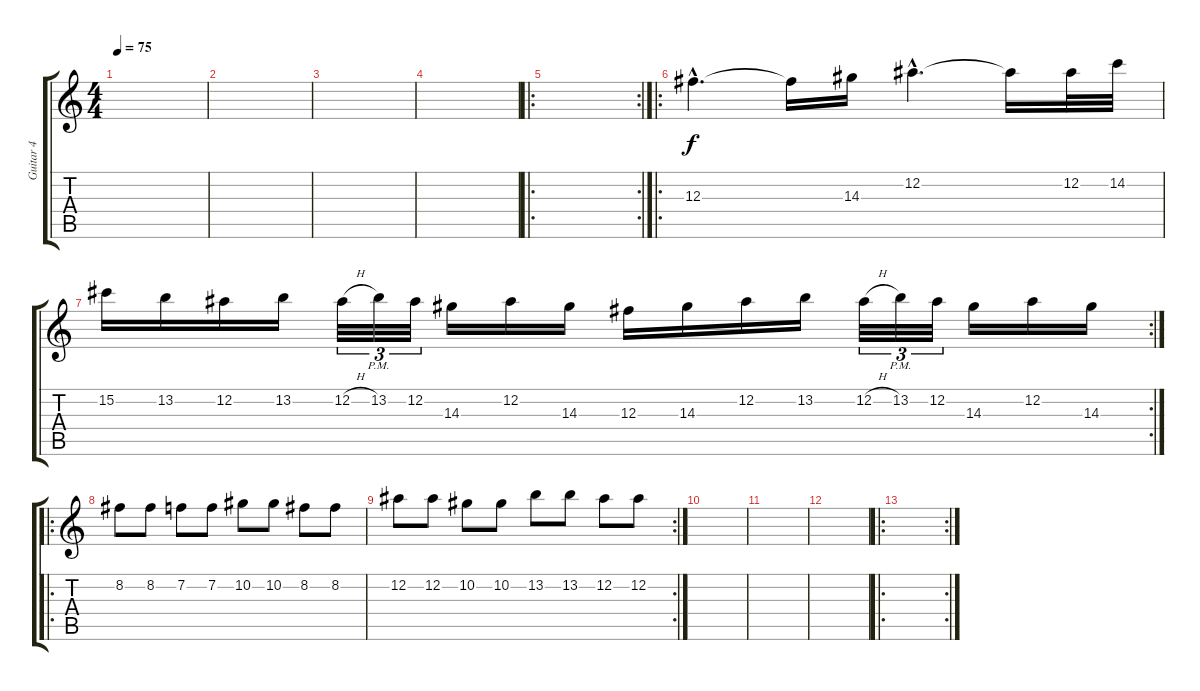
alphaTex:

\track ("Guitar 4" "Guitar 4") {instrument overdrivenguitar}
\staff {score tabs}
\tuning (Eb4 Bb3 Gb3 Db3 Ab2 Db2) {hide}
\ts (4 4)
\tempo 75
\clef g2
\ks c
|
|
|
|
\ro
\rc 2
|
\ro
12.3{hac}.4{d} 12.3{t}.16 14.3.16 12.2{hac}.4{d} 12.2{t}.16 12.2.32 14.2.32 |
\rc 2
15.2.16 13.2.16 12.2.16 13.2.16 12.2{h}.32{tu (3 2)} 13.2{pm}.32{tu (3 2)} 12.2.32{tu (3 2)} 14.3.16 12.2.16 14.3.16 12.3.16 14.3.16 12.2.16 13.2.16 12.2{h}.32{tu (3 2)} 13.2{pm}.32{tu (3 2)} 12.2.32{tu (3 2)} 14.3.16 12.2.16 14.3.16 |
\ro
8.2.8 8.2.8 7.2.8 7.2.8 10.2.8 10.2.8 8.2.8 8.2.8 |
\rc 2
12.2.8 12.2.8 10.2.8 10.2.8 13.2.8 13.2.8 12.2.8 12.2.8 |
|
|
|
\ro
\rc 2
